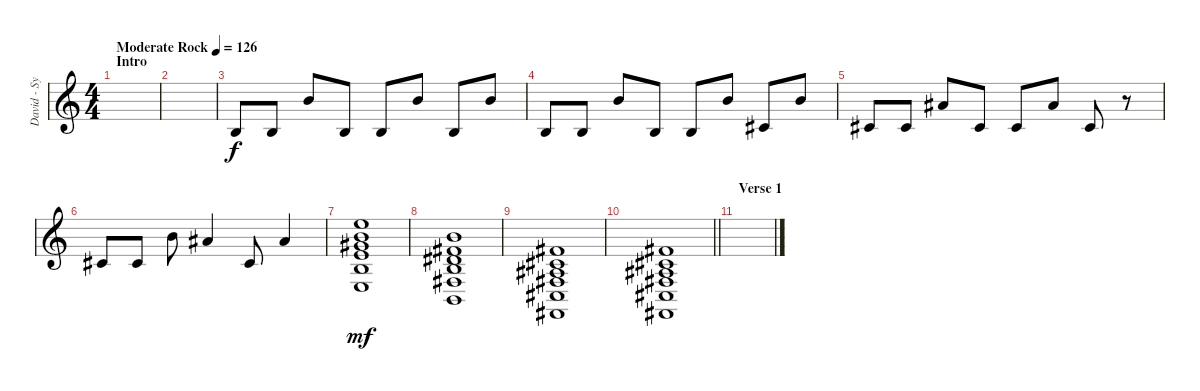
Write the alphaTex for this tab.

\track ("David - Synth" "David - Sy") {instrument lead1square}
\staff {score}
\tuning (E4 B3 G3 D3 A2 E2) {hide}
\ts (4 4)
\section ("" "Intro")
\tempo (126 "Moderate Rock")
\clef g2
\ks c
|
|
9.4.8 9.4.8 12.2.8 9.4.8 9.4.8 12.2.8 9.4.8 12.2.8 |
9.4.8 9.4.8 12.2.8 9.4.8 9.4.8 12.2.8 11.4.8 12.2.8 |
11.4.8 11.4.8 11.2.8 11.4.8 11.4.8 11.2.8 11.4.8 r.8 |
11.4.8 11.4.8 12.2.8 11.2.4 11.4.8 11.2.4 |
(12.1 12.2 13.3 14.4 14.5 12.6).1{dy mf} |
(7.1 7.2 8.3 9.4 9.5 7.6).1 |
(2.1 2.2 3.3 4.4 4.5 2.6).1 |
\barLineRight lightlight
(2.1 2.2 3.3 4.4 4.5 2.6).1 |
\section ("" "Verse 1")
